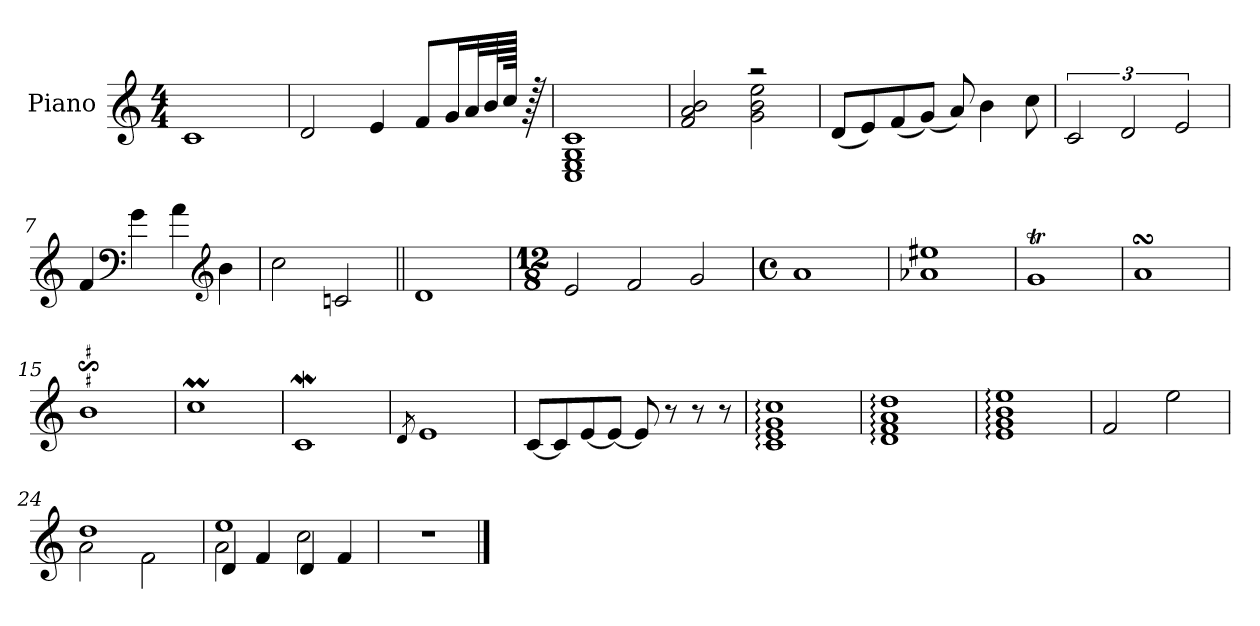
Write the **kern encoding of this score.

**kern
*part1
*staff1
*I"Piano
*I'Pno.
*clefG2
*k[]
*M4/4
=1
1c
=2
2d/
4e/
8f/L
16g/L
32a/L
64b/L
128cc/JJJJk
128r
=3
1C 1E 1G 1c
=4
*^
2f/ 2a/ 2b/	2ryy
2r	2g\ 2b\ 2ee\
*v	*v
=5
(<8d/L
8e/)
(<8f/
(<8g/J)
8a/)
4b\
8cc\
=6
3c/
3d/
3e/
=7
4f/
*clefF4
4g\
4a\
*clefG2
4b\
=8
2cc\
2cn/
!!LO:LB:g=z
=9||
*k[]
1d
=10
*M12/8
2e/
2f/
2g/
=11
*M4/4
*met(c)
1a
=12
1a-X 1ee#X
=13
1gT
=14
1asSSS
=15
1bs$sS
=16
1ccM
=17
1cw
=18
8qd/
1e
=19
[8c/L
8c/]
[8e/
8e/J_
8e/]
8r
8r
8r
=20
1c: 1e: 1g: 1cc:
=21
1d: 1f: 1a: 1dd:
!!LO:LB:g=z
=22
1e: 1g: 1b: 1ee:
=23
2f/
2ee\
=24
*^
1dd	2a\
.	2f\
=25	=25
*	*^
1ee	2a\	4d/
.	.	4f/
.	2cc\	4d/
.	.	4f/
*v	*v	*v
=26
1r
==
*-
